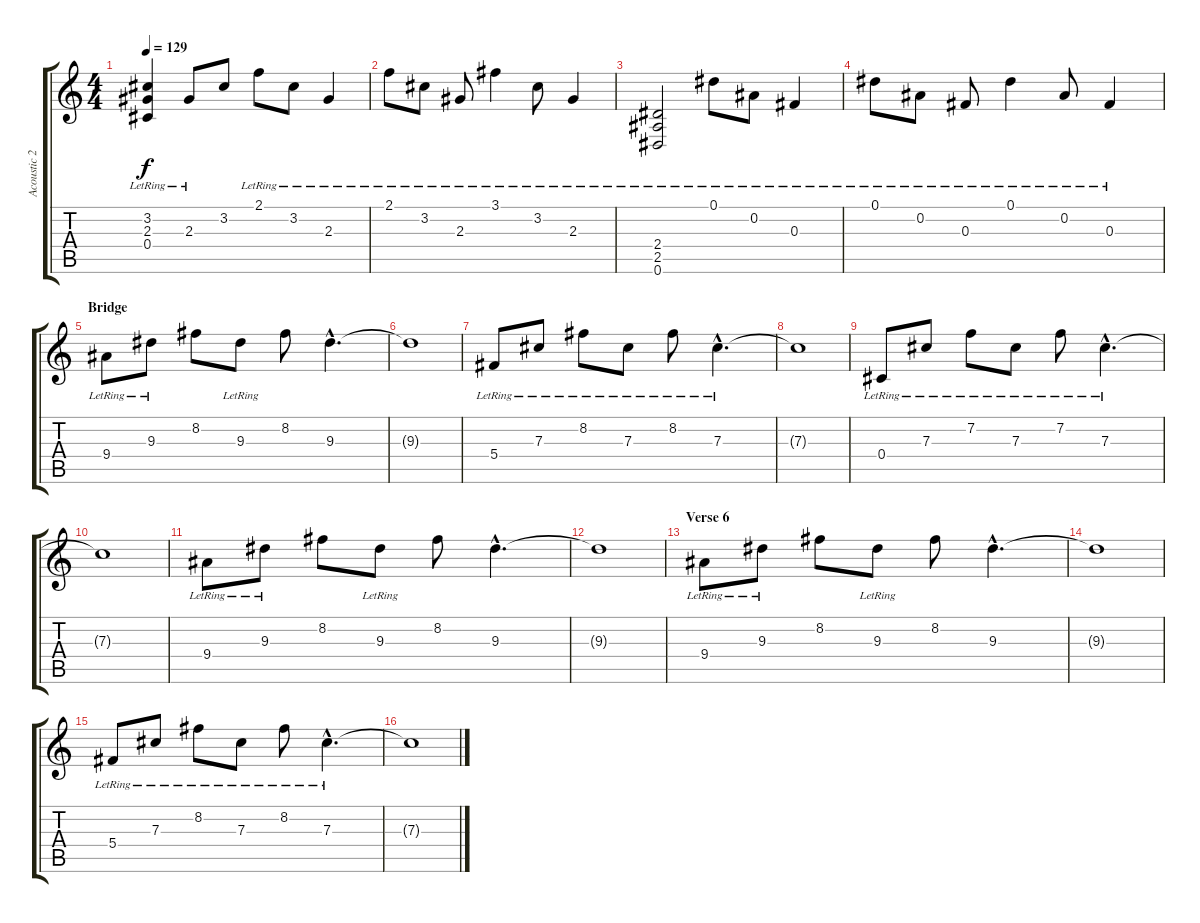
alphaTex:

\track ("Acoustic 2" "Acoustic 2") {instrument electricguitarclean}
\staff {score tabs}
\tuning (Eb4 Bb3 Gb3 Db3 Ab2 Eb2) {hide}
\ts (4 4)
\tempo 129
\clef g2
\ks c
(3.2{lr} 2.3{lr} 0.4{lr}).4{dy f} 2.3{lr}.8 3.2.8 2.1{lr}.8 3.2{lr}.8 2.3{lr}.4 |
2.1{lr}.8 3.2{lr}.8 2.3{lr}.8 3.1{lr}.4 3.2{lr}.8 2.3{lr}.4 |
(2.4{lr} 2.5{lr} 0.6{lr}).2 0.1{lr}.8 0.2{lr}.8 0.3{lr}.4 |
0.1{lr}.8 0.2{lr}.8 0.3{lr}.8 0.1{lr}.4 0.2{lr}.8 0.3{lr}.4 |
\section ("" "Bridge")
9.4{lr}.8 9.3{lr}.8 8.2.8 9.3{lr}.8 8.2.8 9.3{hac}.4{d} |
9.3{t}.1 |
5.4{lr}.8 7.3{lr}.8 8.2{lr}.8 7.3{lr}.8 8.2{lr}.8 7.3{hac lr}.4{d} |
7.3{t}.1 |
0.4{lr}.8 7.3{lr}.8 7.2{lr}.8 7.3{lr}.8 7.2{lr}.8 7.3{hac lr}.4{d} |
7.3{t}.1 |
9.4{lr}.8 9.3{lr}.8 8.2.8 9.3{lr}.8 8.2.8 9.3{hac}.4{d} |
9.3{t}.1 |
\section ("" "Verse 6")
9.4{lr}.8 9.3{lr}.8 8.2.8 9.3{lr}.8 8.2.8 9.3{hac}.4{d} |
9.3{t}.1 |
5.4{lr}.8 7.3{lr}.8 8.2{lr}.8 7.3{lr}.8 8.2{lr}.8 7.3{hac lr}.4{d} |
7.3{t}.1
